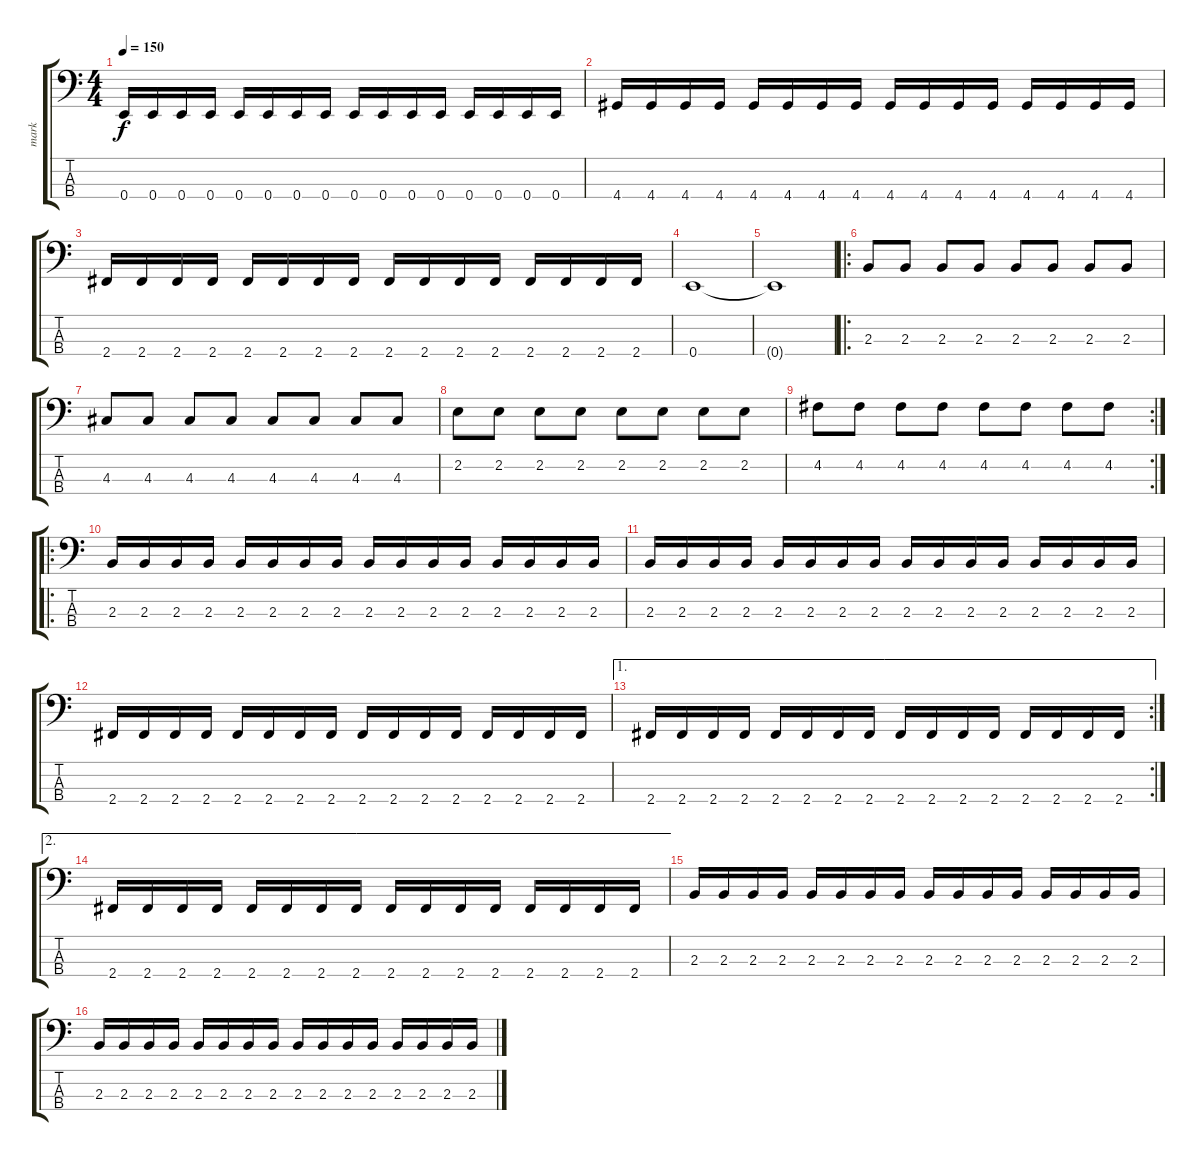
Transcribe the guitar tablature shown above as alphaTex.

\track ("mark" "mark") {instrument electricbasspick}
\staff {score tabs}
\tuning (G2 D2 A1 E1) {hide}
\ts (4 4)
\tempo 150
\clef f4
\ks c
0.4.16{dy f} 0.4.16 0.4.16 0.4.16 0.4.16 0.4.16 0.4.16 0.4.16 0.4.16 0.4.16 0.4.16 0.4.16 0.4.16 0.4.16 0.4.16 0.4.16 |
4.4.16 4.4.16 4.4.16 4.4.16 4.4.16 4.4.16 4.4.16 4.4.16 4.4.16 4.4.16 4.4.16 4.4.16 4.4.16 4.4.16 4.4.16 4.4.16 |
2.4.16 2.4.16 2.4.16 2.4.16 2.4.16 2.4.16 2.4.16 2.4.16 2.4.16 2.4.16 2.4.16 2.4.16 2.4.16 2.4.16 2.4.16 2.4.16 |
0.4.1 |
0.4{t}.1 |
\ro
2.3.8 2.3.8 2.3.8 2.3.8 2.3.8 2.3.8 2.3.8 2.3.8 |
4.3.8 4.3.8 4.3.8 4.3.8 4.3.8 4.3.8 4.3.8 4.3.8 |
2.2.8 2.2.8 2.2.8 2.2.8 2.2.8 2.2.8 2.2.8 2.2.8 |
\rc 2
4.2.8 4.2.8 4.2.8 4.2.8 4.2.8 4.2.8 4.2.8 4.2.8 |
\ro
2.3.16 2.3.16 2.3.16 2.3.16 2.3.16 2.3.16 2.3.16 2.3.16 2.3.16 2.3.16 2.3.16 2.3.16 2.3.16 2.3.16 2.3.16 2.3.16 |
2.3.16 2.3.16 2.3.16 2.3.16 2.3.16 2.3.16 2.3.16 2.3.16 2.3.16 2.3.16 2.3.16 2.3.16 2.3.16 2.3.16 2.3.16 2.3.16 |
2.4.16 2.4.16 2.4.16 2.4.16 2.4.16 2.4.16 2.4.16 2.4.16 2.4.16 2.4.16 2.4.16 2.4.16 2.4.16 2.4.16 2.4.16 2.4.16 |
\ae 1
\rc 2
2.4.16 2.4.16 2.4.16 2.4.16 2.4.16 2.4.16 2.4.16 2.4.16 2.4.16 2.4.16 2.4.16 2.4.16 2.4.16 2.4.16 2.4.16 2.4.16 |
\ae 2
2.4.16 2.4.16 2.4.16 2.4.16 2.4.16 2.4.16 2.4.16 2.4.16 2.4.16 2.4.16 2.4.16 2.4.16 2.4.16 2.4.16 2.4.16 2.4.16 |
2.3.16 2.3.16 2.3.16 2.3.16 2.3.16 2.3.16 2.3.16 2.3.16 2.3.16 2.3.16 2.3.16 2.3.16 2.3.16 2.3.16 2.3.16 2.3.16 |
2.3.16 2.3.16 2.3.16 2.3.16 2.3.16 2.3.16 2.3.16 2.3.16 2.3.16 2.3.16 2.3.16 2.3.16 2.3.16 2.3.16 2.3.16 2.3.16
